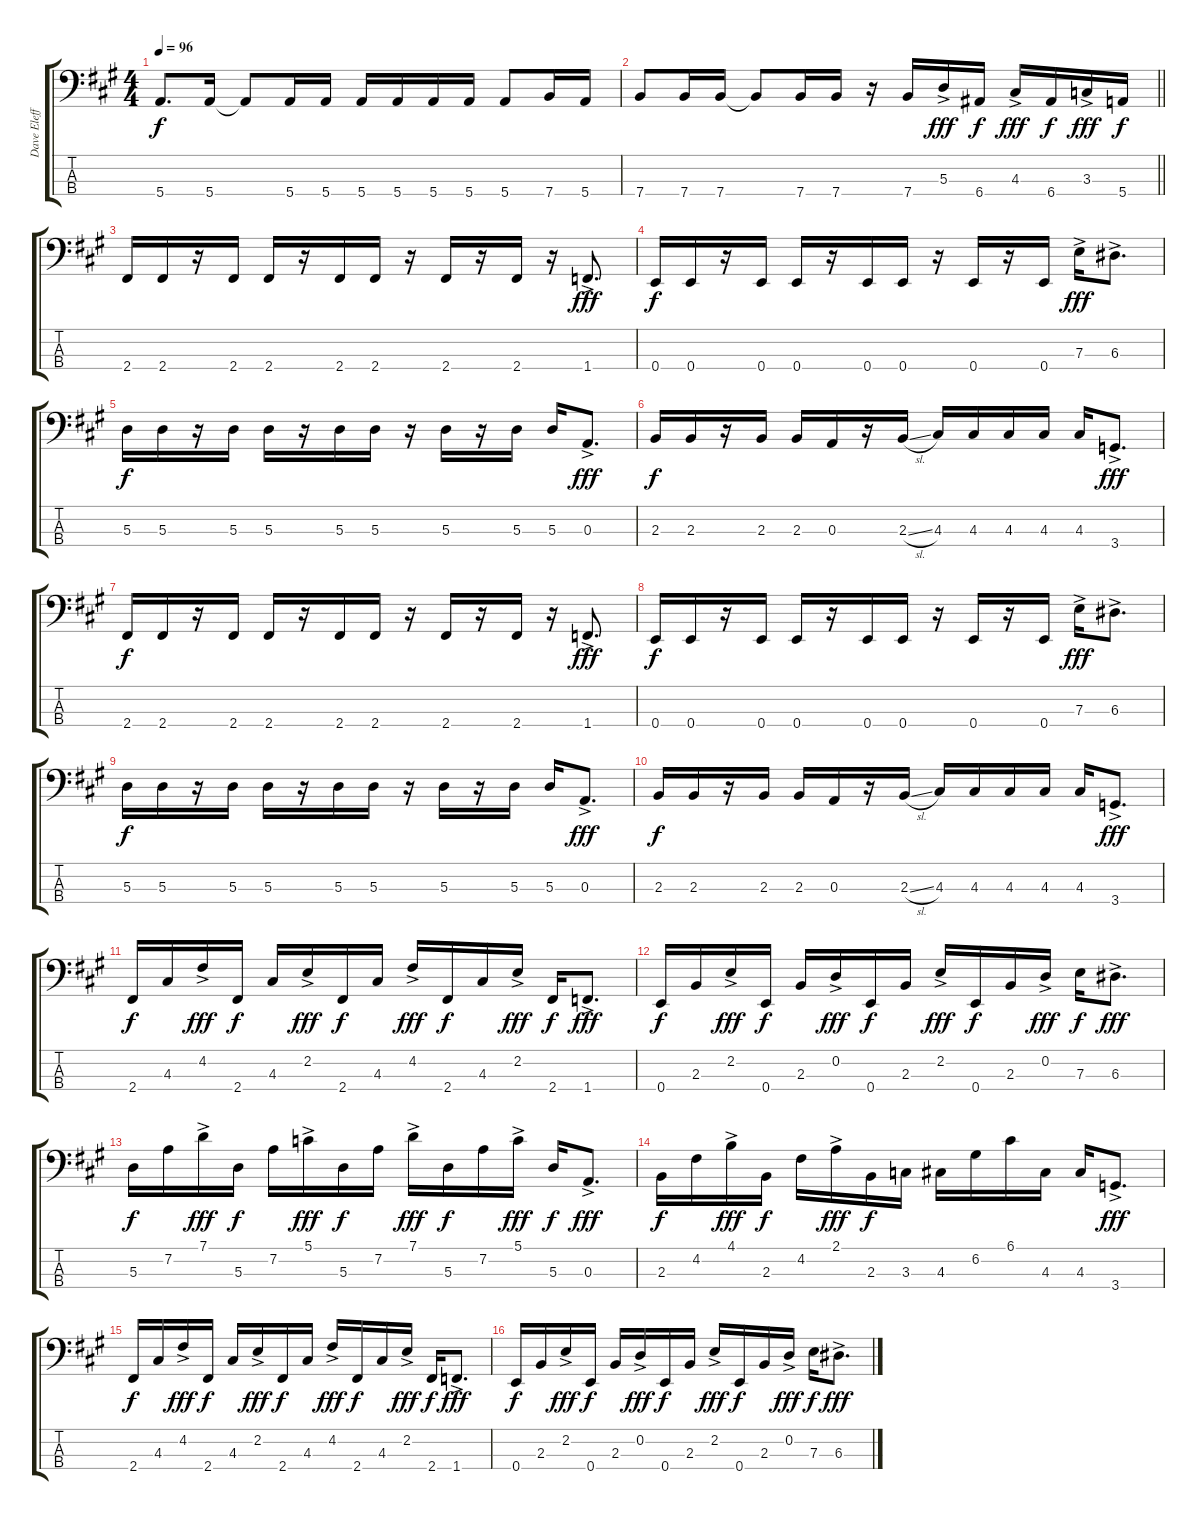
\track ("Dave Eleffson" "Dave Eleff") {instrument electricbassfinger}
\staff {score tabs}
\tuning (G2 D2 A1 E1) {hide}
\ts (4 4)
\tempo 96
\clef f4
\ks f#minor
5.4.8{d dy f} 5.4.16 5.4{t}.8 5.4.16 5.4.16 5.4.16 5.4.16 5.4.16 5.4.16 5.4.8 7.4.16 5.4.16 |
\barLineRight lightlight
7.4.8 7.4.16 7.4.16 7.4{t}.8 7.4.16 7.4.16 r.16 7.4.16 5.3{ac}.16{dy fff} 6.4.16{dy f} 4.3{ac}.16{dy fff} 6.4.16{dy f} 3.3{ac}.16{dy fff} 5.4.16{dy f} |
2.4.16 2.4.16 r.16 2.4.16 2.4.16 r.16 2.4.16 2.4.16 r.16 2.4.16 r.16 2.4.16 r.16 1.4{ac}.8{d dy fff} |
0.4.16{dy f} 0.4.16 r.16 0.4.16 0.4.16 r.16 0.4.16 0.4.16 r.16 0.4.16 r.16 0.4.16 7.3{ac}.16{dy fff} 6.3{ac}.8{d} |
5.3.16{dy f} 5.3.16 r.16 5.3.16 5.3.16 r.16 5.3.16 5.3.16 r.16 5.3.16 r.16 5.3.16 5.3.16 0.3{ac}.8{d dy fff} |
2.3.16{dy f} 2.3.16 r.16 2.3.16 2.3.16 0.3.16 r.16 2.3{sl}.16 4.3.16 4.3.16 4.3.16 4.3.16 4.3.16 3.4{ac}.8{d dy fff} |
2.4.16{dy f} 2.4.16 r.16 2.4.16 2.4.16 r.16 2.4.16 2.4.16 r.16 2.4.16 r.16 2.4.16 r.16 1.4{ac}.8{d dy fff} |
0.4.16{dy f} 0.4.16 r.16 0.4.16 0.4.16 r.16 0.4.16 0.4.16 r.16 0.4.16 r.16 0.4.16 7.3{ac}.16{dy fff} 6.3{ac}.8{d} |
5.3.16{dy f} 5.3.16 r.16 5.3.16 5.3.16 r.16 5.3.16 5.3.16 r.16 5.3.16 r.16 5.3.16 5.3.16 0.3{ac}.8{d dy fff} |
2.3.16{dy f} 2.3.16 r.16 2.3.16 2.3.16 0.3.16 r.16 2.3{sl}.16 4.3.16 4.3.16 4.3.16 4.3.16 4.3.16 3.4{ac}.8{d dy fff} |
2.4.16{dy f} 4.3.16 4.2{ac}.16{dy fff} 2.4.16{dy f} 4.3.16 2.2{ac}.16{dy fff} 2.4.16{dy f} 4.3.16 4.2{ac}.16{dy fff} 2.4.16{dy f} 4.3.16 2.2{ac}.16{dy fff} 2.4.16{dy f} 1.4{ac}.8{d dy fff} |
0.4.16{dy f} 2.3.16 2.2{ac}.16{dy fff} 0.4.16{dy f} 2.3.16 0.2{ac}.16{dy fff} 0.4.16{dy f} 2.3.16 2.2{ac}.16{dy fff} 0.4.16{dy f} 2.3.16 0.2{ac}.16{dy fff} 7.3.16{dy f} 6.3{ac}.8{d dy fff} |
5.3.16{dy f} 7.2.16 7.1{ac}.16{dy fff} 5.3.16{dy f} 7.2.16 5.1{ac}.16{dy fff} 5.3.16{dy f} 7.2.16 7.1{ac}.16{dy fff} 5.3.16{dy f} 7.2.16 5.1{ac}.16{dy fff} 5.3.16{dy f} 0.3{ac}.8{d dy fff} |
2.3.16{dy f} 4.2.16 4.1{ac}.16{dy fff} 2.3.16{dy f} 4.2.16 2.1{ac}.16{dy fff} 2.3.16{dy f} 3.3.16 4.3.16 6.2.16 6.1.16 4.3.16 4.3.16 3.4{ac}.8{d dy fff} |
2.4.16{dy f} 4.3.16 4.2{ac}.16{dy fff} 2.4.16{dy f} 4.3.16 2.2{ac}.16{dy fff} 2.4.16{dy f} 4.3.16 4.2{ac}.16{dy fff} 2.4.16{dy f} 4.3.16 2.2{ac}.16{dy fff} 2.4.16{dy f} 1.4{ac}.8{d dy fff} |
0.4.16{dy f} 2.3.16 2.2{ac}.16{dy fff} 0.4.16{dy f} 2.3.16 0.2{ac}.16{dy fff} 0.4.16{dy f} 2.3.16 2.2{ac}.16{dy fff} 0.4.16{dy f} 2.3.16 0.2{ac}.16{dy fff} 7.3.16{dy f} 6.3{ac}.8{d dy fff}
